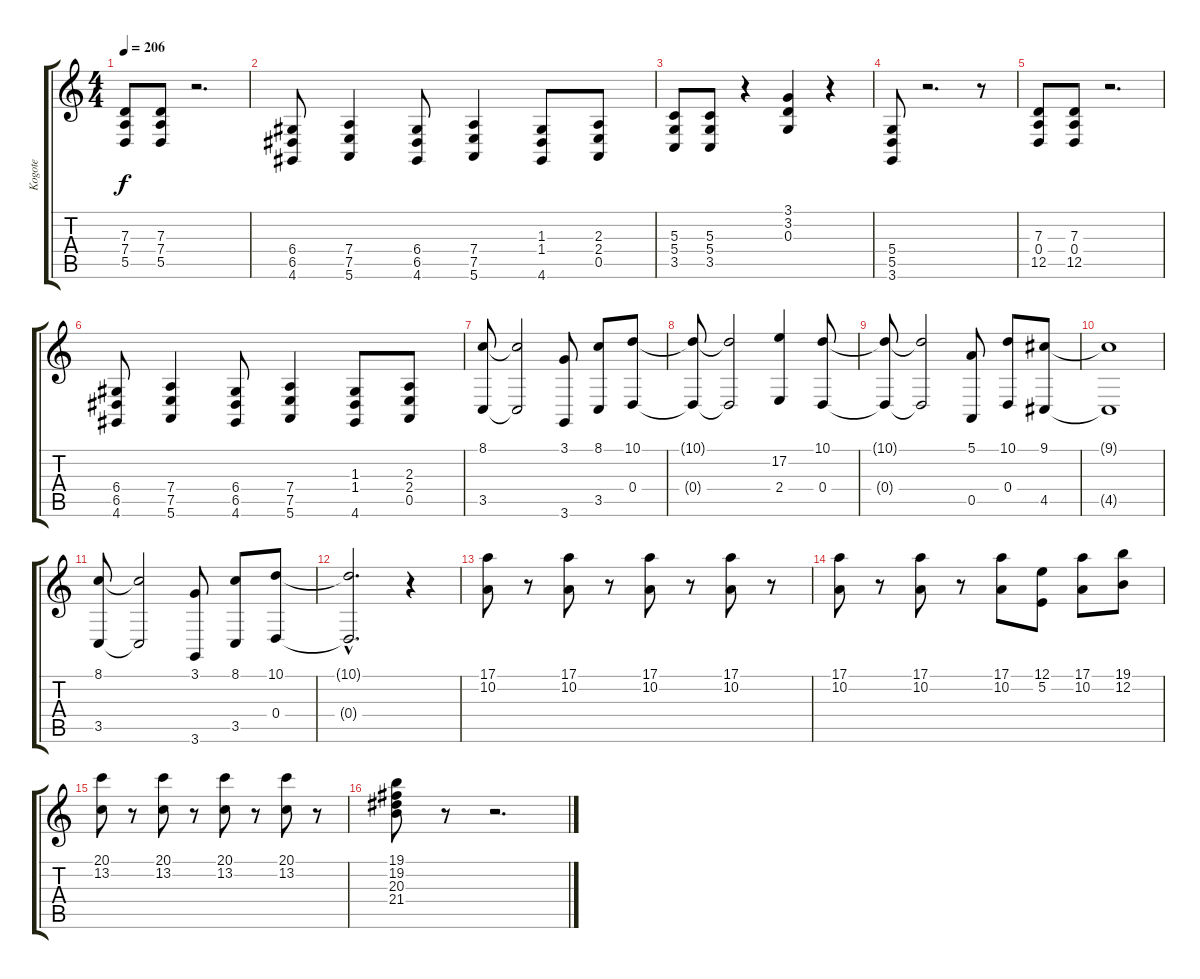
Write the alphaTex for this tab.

\track ("Kogote" "Kogote") {instrument drawbarorgan}
\staff {score tabs}
\tuning (E4 B3 G3 D3 A2 E2) {hide}
\ts (4 4)
\tempo 206
\clef g2
\ks c
(7.3 7.4 5.5).8{dy f} (7.3 7.4 5.5).8 r.2{d} |
(6.4 6.5 4.6).8 (7.4 7.5 5.6).4 (6.4 6.5 4.6).8 (7.4 7.5 5.6).4 (1.3 1.4 4.6).8 (2.3 2.4 0.5).8 |
(5.3 5.4 3.5).8 (5.3 5.4 3.5).8 r.4 (3.1 3.2 0.3).4 r.4 |
(5.4 5.5 3.6).8 r.2{d} r.8 |
(7.3 0.4 12.5).8 (7.3 0.4 12.5).8 r.2{d} |
(6.4 6.5 4.6).8 (7.4 7.5 5.6).4 (6.4 6.5 4.6).8 (7.4 7.5 5.6).4 (1.3 1.4 4.6).8 (2.3 2.4 0.5).8 |
(8.1 3.5).8 (8.1{t} 3.5{t}).2 (3.1 3.6).8 (8.1 3.5).8 (10.1 0.4).8 |
(10.1{t} 0.4{t}).8 (10.1{t} 0.4{t}).2 (17.2 2.4).4 (10.1 0.4).8 |
(10.1{t} 0.4{t}).8 (10.1{t} 0.4{t}).2 (5.1 0.5).8 (10.1 0.4).8 (9.1 4.5).8 |
(9.1{t} 4.5{t}).1 |
(8.1 3.5).8 (8.1{t} 3.5{t}).2 (3.1 3.6).8 (8.1 3.5).8 (10.1 0.4).8 |
(10.1{hac t} 0.4{hac t}).2{d} r.4 |
(17.1 10.2).8 r.8 (17.1 10.2).8 r.8 (17.1 10.2).8 r.8 (17.1 10.2).8 r.8 |
(17.1 10.2).8 r.8 (17.1 10.2).8 r.8 (17.1 10.2).8 (12.1 5.2).8 (17.1 10.2).8 (19.1 12.2).8 |
(20.1 13.2).8 r.8 (20.1 13.2).8 r.8 (20.1 13.2).8 r.8 (20.1 13.2).8 r.8 |
(19.1 19.2 20.3 21.4).8 r.8 r.2{d}
